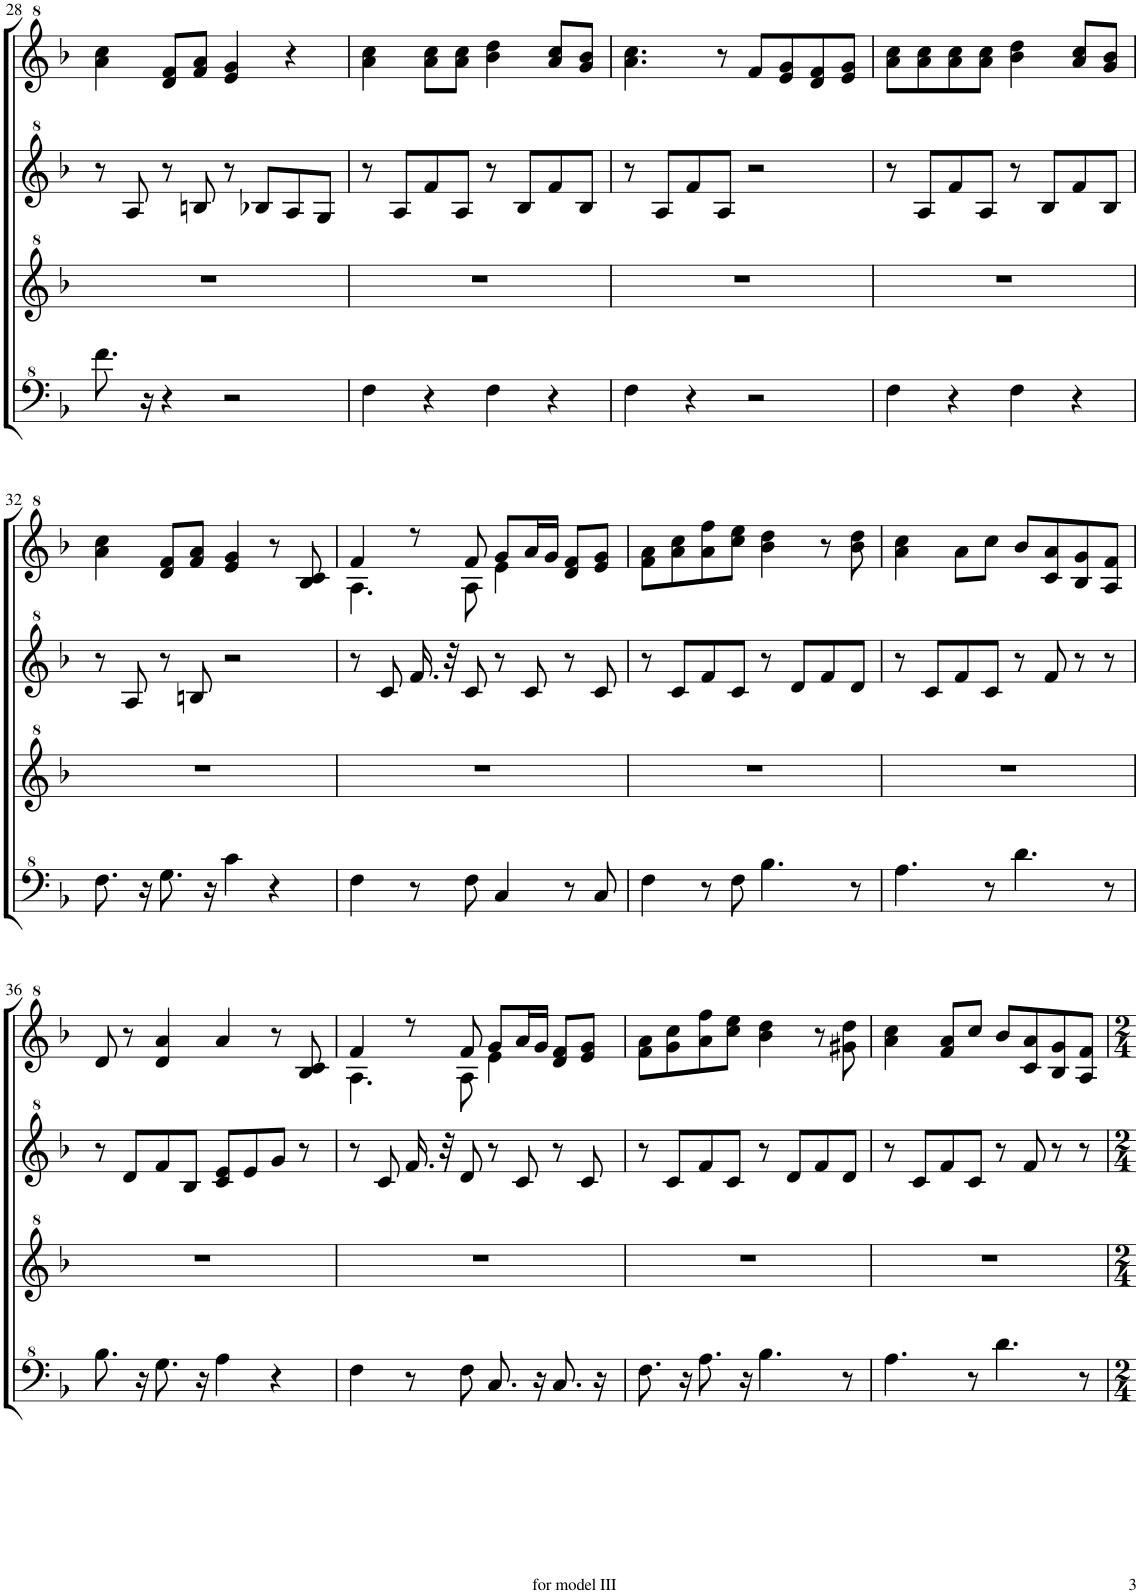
**kern	**kern	**kern	**kern
*part1	*part1	*part1	*part1
*staff4	*staff3	*staff2	*staff1
*I"Model III	*	*	*
!!LO:PB:g=z
*clefF^4	*clefG^2	*clefG^2	*clefG^2
*k[b-]	*k[b-]	*k[b-]	*k[b-]
*M4/4	*M4/4	*M4/4	*M4/4
=28	=28	=28	=28
8.ff\	1r	8r	4aa\ 4ccc\
.	.	8a/	.
16r	.	.	.
4r	.	8r	8dd/ 8ff/L
.	.	8bn/	8ff/ 8aa/J
2r	.	8r	4ee/ 4gg/
.	.	8b-X/L	.
.	.	8a/	4r
.	.	8g/J	.
=29	=29	=29	=29
4f\	1r	8r	4aa\ 4ccc\
.	.	8a/L	.
4r	.	8ff/	8aa\ 8ccc\L
.	.	8a/J	8aa\ 8ccc\J
4f\	.	8r	4bb-\ 4ddd\
.	.	8b-/L	.
4r	.	8ff/	8aa/ 8ccc/L
.	.	8b-/J	8gg/ 8bb-/J
=30	=30	=30	=30
4f\	1r	8r	4.aa\ 4.ccc\
.	.	8a/L	.
4r	.	8ff/	.
.	.	8a/J	8r
2r	.	2r	8ff/L
.	.	.	8ee/ 8gg/
.	.	.	8dd/ 8ff/
.	.	.	8ee/ 8gg/J
=31	=31	=31	=31
4f\	1r	8r	8aa\ 8ccc\L
.	.	8a/L	8aa\ 8ccc\
4r	.	8ff/	8aa\ 8ccc\
.	.	8a/J	8aa\ 8ccc\J
4f\	.	8r	4bb-\ 4ddd\
.	.	8b-/L	.
4r	.	8ff/	8aa/ 8ccc/L
.	.	8b-/J	8gg/ 8bb-/J
!!LO:LB:g=z
=32	=32	=32	=32
8.f\	1r	8r	4aa\ 4ccc\
.	.	8a/	.
16r	.	.	.
8.g\	.	8r	8dd/ 8ff/L
.	.	8bn/	8ff/ 8aa/J
16r	.	.	.
4cc\	.	2r	4ee/ 4gg/
4r	.	.	8r
.	.	.	8b-/ 8cc/
=33	=33	=33	=33
*	*	*	*^
4f\	1r	8r	4ff/	4.a\
.	.	8cc/	.	.
8r	.	16.ff/	8r	.
.	.	32r	.	.
8f\	.	8cc/	8ff/	8a\
4c/	.	8r	8gg/L	4ee\
.	.	8cc/	16aa/L	.
.	.	.	16gg/JJ	.
8r	.	8r	8dd/ 8ff/L	4ryy
8c/	.	8cc/	8ee/ 8gg/J	.
*	*	*	*v	*v
=34	=34	=34	=34
4f\	1r	8r	8ff\ 8aa\L
.	.	8cc/L	8aa\ 8ccc\
8r	.	8ff/	8aa\ 8fff\
8f\	.	8cc/J	8ccc\ 8eee\J
4.b-\	.	8r	4bb-\ 4ddd\
.	.	8dd/L	.
.	.	8ff/	8r
8r	.	8dd/J	8bb-\ 8ddd\
=35	=35	=35	=35
4.a\	1r	8r	4aa\ 4ccc\
.	.	8cc/L	.
.	.	8ff/	8aa\L
8r	.	8cc/J	8ccc\J
4.dd\	.	8r	8bb-/L
.	.	8ff/	8cc/ 8aa/
.	.	8r	8b-/ 8gg/
8r	.	8r	8a/ 8ff/J
!!LO:LB:g=z
=36	=36	=36	=36
8.b-\	1r	8r	8dd/
.	.	8dd/L	8r
16r	.	.	.
8.g\	.	8ff/	4dd/ 4aa/
.	.	8b-/J	.
16r	.	.	.
4a\	.	8cc/ 8ee/L	4aa/
.	.	8ee/	.
4r	.	8gg/J	8r
.	.	8r	8b-/ 8cc/
=37	=37	=37	=37
*	*	*	*^
4f\	1r	8r	4ff/	4.a\
.	.	8cc/	.	.
8r	.	16.ff/	8r	.
.	.	32r	.	.
8f\	.	8dd/	8ff/	8a\
8.c/	.	8r	8gg/L	4ee\
.	.	8cc/	16aa/L	.
16r	.	.	16gg/JJ	.
8.c/	.	8r	8dd/ 8ff/L	4ryy
.	.	8cc/	8ee/ 8gg/J	.
16r	.	.	.	.
*	*	*	*v	*v
=38	=38	=38	=38
8.f\	1r	8r	8ff\ 8aa\L
.	.	8cc/L	8gg\ 8ccc\
16r	.	.	.
8.a\	.	8ff/	8aa\ 8fff\
.	.	8cc/J	8ccc\ 8eee\J
16r	.	.	.
4.b-\	.	8r	4bb-\ 4ddd\
.	.	8dd/L	.
.	.	8ff/	8r
8r	.	8dd/J	8gg#X\ 8ddd\
=39	=39	=39	=39
4.a\	1r	8r	4aa\ 4ccc\
.	.	8cc/L	.
.	.	8ff/	8ff/ 8aa/L
8r	.	8cc/J	8ccc/J
4.dd\	.	8r	8bb-/L
.	.	8ff/	8cc/ 8aa/
.	.	8r	8b-/ 8gg/
8r	.	8r	8a/ 8ff/J
=	=	=	=
*-	*-	*-	*-
